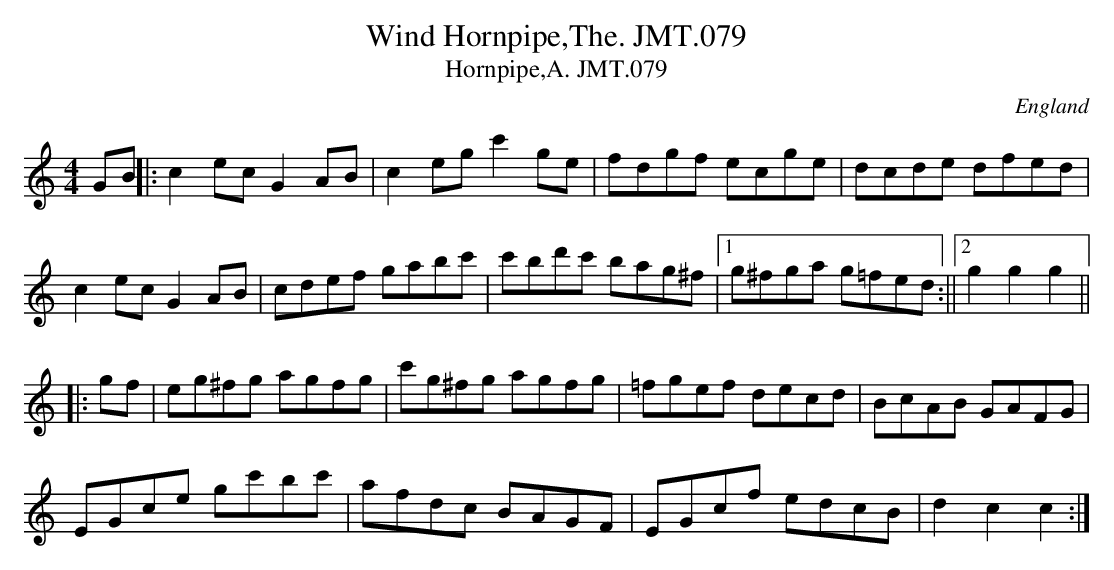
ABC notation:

X:1
T:Wind Hornpipe,The. JMT.079
T:Hornpipe,A. JMT.079
M:4/4
L:1/8
O:England
K:C
GB||:c2ecG2AB|c2egc'2ge|fdgf ecge|dcde dfed|!
c2ecG2AB|cdef gabc'|c'bd'c' bag^f|1g^fga g=fed:||2 g2g2g2||!
|:gf|eg^fg agfg|c'g^fg agfg|=fgef decd|BcAB GAFG|!
EGce gc'bc'|afdc BAGF|EGcf edcB|d2c2c2:|]
